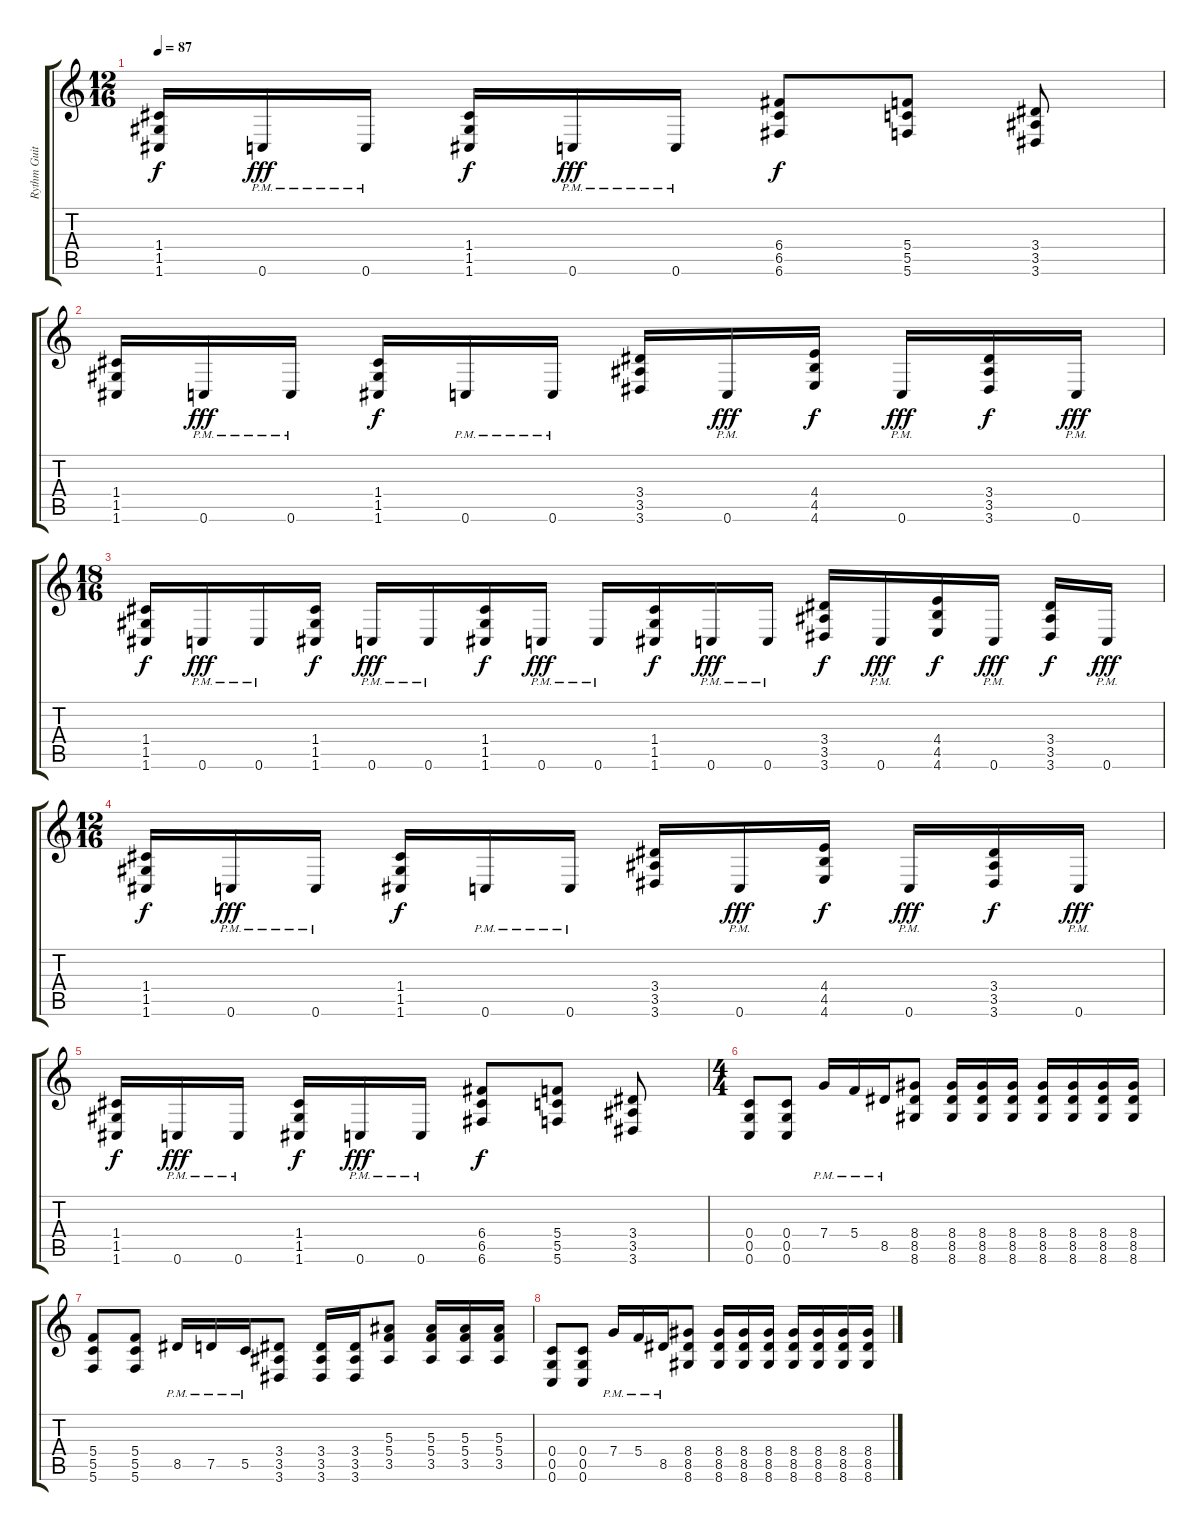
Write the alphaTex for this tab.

\track ("Rythm Guitar 2" "Rythm Guit") {instrument distortionguitar}
\staff {score tabs}
\tuning (D4 A3 F3 C3 G2 C2) {hide}
\ts (12 16)
\tempo 87
\clef g2
\ks c
(1.4 1.5 1.6).16{dy f} 0.6{pm}.16{dy fff} 0.6{pm}.16 (1.4 1.5 1.6).16{dy f} 0.6{pm}.16{dy fff} 0.6{pm}.16 (6.4 6.5 6.6).8{dy f} (5.4 5.5 5.6).8 (3.4 3.5 3.6).8 |
(1.4 1.5 1.6).16 0.6{pm}.16{dy fff} 0.6{pm}.16 (1.4 1.5 1.6).16{dy f} 0.6{pm}.16 0.6{pm}.16 (3.4 3.5 3.6).16 0.6{pm}.16{dy fff} (4.4 4.5 4.6).16{dy f} 0.6{pm}.16{dy fff} (3.4 3.5 3.6).16{dy f} 0.6{pm}.16{dy fff} |
\ts (18 16)
(1.4 1.5 1.6).16{dy f} 0.6{pm}.16{dy fff} 0.6{pm}.16 (1.4 1.5 1.6).16{dy f} 0.6{pm}.16{dy fff} 0.6{pm}.16 (1.4 1.5 1.6).16{dy f} 0.6{pm}.16{dy fff} 0.6{pm}.16 (1.4 1.5 1.6).16{dy f} 0.6{pm}.16{dy fff} 0.6{pm}.16 (3.4 3.5 3.6).16{dy f} 0.6{pm}.16{dy fff} (4.4 4.5 4.6).16{dy f} 0.6{pm}.16{dy fff} (3.4 3.5 3.6).16{dy f} 0.6{pm}.16{dy fff} |
\ts (12 16)
(1.4 1.5 1.6).16{dy f} 0.6{pm}.16{dy fff} 0.6{pm}.16 (1.4 1.5 1.6).16{dy f} 0.6{pm}.16 0.6{pm}.16 (3.4 3.5 3.6).16 0.6{pm}.16{dy fff} (4.4 4.5 4.6).16{dy f} 0.6{pm}.16{dy fff} (3.4 3.5 3.6).16{dy f} 0.6{pm}.16{dy fff} |
(1.4 1.5 1.6).16{dy f} 0.6{pm}.16{dy fff} 0.6{pm}.16 (1.4 1.5 1.6).16{dy f} 0.6{pm}.16{dy fff} 0.6{pm}.16 (6.4 6.5 6.6).8{dy f} (5.4 5.5 5.6).8 (3.4 3.5 3.6).8 |
\ts (4 4)
(0.4 0.5 0.6).8 (0.4 0.5 0.6).8 7.4{pm}.16 5.4{pm}.16 8.5{pm}.16 (8.4 8.5 8.6).8 (8.4 8.5 8.6).16 (8.4 8.5 8.6).16 (8.4 8.5 8.6).16 (8.4 8.5 8.6).16 (8.4 8.5 8.6).16 (8.4 8.5 8.6).16 (8.4 8.5 8.6).16 |
(5.4 5.5 5.6).8 (5.4 5.5 5.6).8 8.5{pm}.16 7.5{pm}.16 5.5{pm}.16 (3.4 3.5 3.6).8 (3.4 3.5 3.6).16 (3.4 3.5 3.6).16 (5.3 5.4 3.5).8 (5.3 5.4 3.5).16 (5.3 5.4 3.5).16 (5.3 5.4 3.5).16 |
(0.4 0.5 0.6).8 (0.4 0.5 0.6).8 7.4{pm}.16 5.4{pm}.16 8.5{pm}.16 (8.4 8.5 8.6).8 (8.4 8.5 8.6).16 (8.4 8.5 8.6).16 (8.4 8.5 8.6).16 (8.4 8.5 8.6).16 (8.4 8.5 8.6).16 (8.4 8.5 8.6).16 (8.4 8.5 8.6).16
